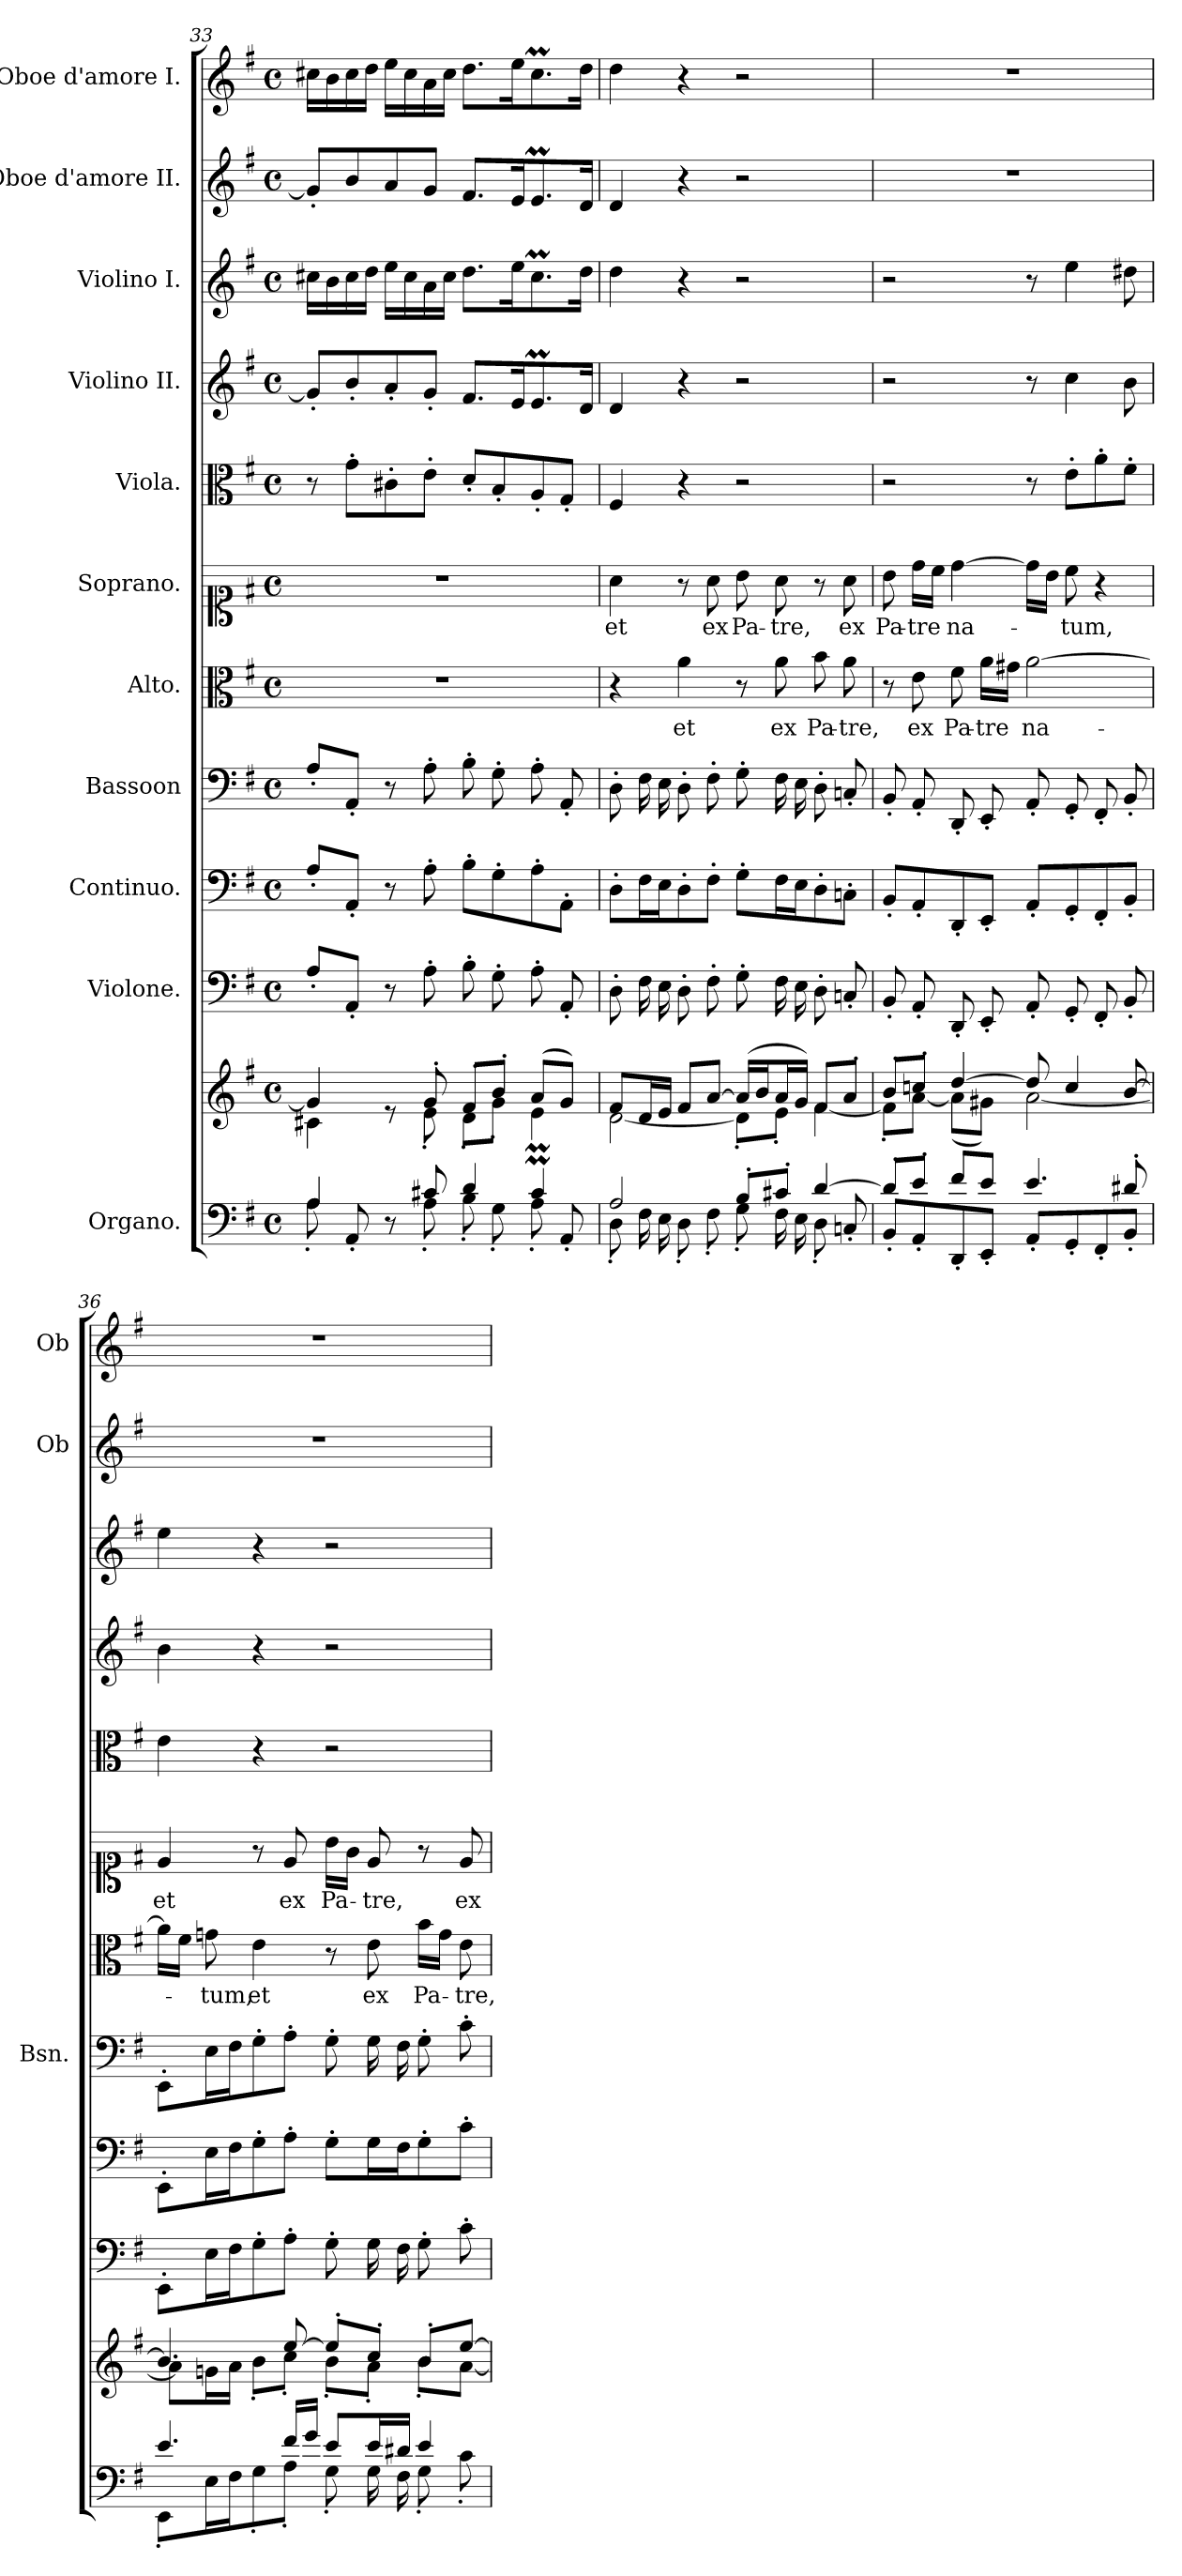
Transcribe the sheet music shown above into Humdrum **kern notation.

**kern	**kern	**text	**kern	**kern	**kern	**kern	**text	**kern	**text	**kern	**dynam	**kern	**dynam	**kern	**dynam	**kern	**kern
*part11	*part11	*part11	*part10	*part9	*part8	*part7	*part7	*part6	*part6	*part5	*part5	*part4	*part4	*part3	*part3	*part2	*part1
*staff12	*staff11	*staff11	*staff10	*staff9	*staff8	*staff7	*staff7	*staff6	*staff6	*staff5	*staff5	*staff4	*staff4	*staff3	*staff3	*staff2	*staff1
*I"Organo.	*	*	*I"Violone.	*I"Continuo.	*I"Bassoon	*I"Alto.	*	*I"Soprano.	*	*I"Viola.	*	*I"Violino II.	*	*I"Violino I.	*	*I"Oboe d'amore II.	*I"Oboe d'amore I.
*	*	*	*	*	*I'Bsn.	*	*	*	*	*	*	*	*	*	*	*I'Ob	*I'Ob
*clefF4	*clefG2	*	*clefF4	*clefF4	*clefF4	*clefC3	*	*clefC1	*	*clefC3	*	*clefG2	*	*clefG2	*	*clefG2	*clefG2
*	*	*	*ITrd7c12	*	*	*	*	*	*	*	*	*	*	*	*	*	*
*k[f#]	*k[f#]	*	*k[f#]	*k[f#]	*k[f#]	*k[f#]	*	*k[f#]	*	*k[f#]	*	*k[f#]	*	*k[f#]	*	*k[f#]	*k[f#]
*M4/4	*M4/4	*	*M4/4	*M4/4	*M4/4	*M4/4	*	*M4/4	*	*M4/4	*	*M4/4	*	*M4/4	*	*M4/4	*M4/4
*met(c)	*met(c)	*	*met(c)	*met(c)	*met(c)	*met(c)	*	*met(c)	*	*met(c)	*	*met(c)	*	*met(c)	*	*met(c)	*met(c)
=33	=33	=33	=33	=33	=33	=33	=33	=33	=33	=33	=33	=33	=33	=33	=33	=33	=33
*^	*^	*	*	*	*	*	*	*	*	*	*	*	*	*	*	*	*
4A/	8A'\	4g/]	4c#X\	.	8AA'\L	8A'\L	8A'\L	1r	.	1r	.	8r	.	8g'/L]	.	16cc#X\LL	.	8g'/L]	16cc#X\LL
.	.	.	.	.	.	.	.	.	.	.	.	.	.	.	.	16b\	.	.	16b\
.	8AA'/	.	.	.	8AAA'/J	8AA'/J	8AA'/J	.	.	.	.	8g'\L	.	8b'/	.	16cc#\	.	8b/	16cc#\
.	.	.	.	.	.	.	.	.	.	.	.	.	.	.	.	16dd\JJ	.	.	16dd\JJ
8ryy	8r	8re	8ryy	.	8r	8r	8r	.	.	.	.	8c#X'\	.	8a'/	.	16ee\LL	.	8a/	16ee\LL
.	.	.	.	.	.	.	.	.	.	.	.	.	.	.	.	16cc#\	.	.	16cc#\
8c#X/	8A'\	8g'/	8e'\	.	8AA'\	8A'\	8A'\	.	.	.	.	8e'\J	.	8g'/J	.	16a\	.	8g/J	16a\
.	.	.	.	.	.	.	.	.	.	.	.	.	.	.	.	16cc#\JJ	.	.	16cc#\JJ
4d/	8B'\	8f#'/L	8d'\L	.	8BB'\	8B'\L	8B'\	.	.	.	.	8d'/L	.	8.f#/L	.	8.dd\L	.	8.f#/L	8.dd\L
.	8G'\	8b'/J	8g'\J	.	8GG'\	8G'\	8G'\	.	.	.	.	8B'/	.	.	.	.	.	.	.
.	.	.	.	.	.	.	.	.	.	.	.	.	.	16e/K	.	16ee\K	.	16e/K	16ee\K
4c#m/	8A'\	(8a/L	4eM\	.	8AA'\	8A'\	8A'\	.	.	.	.	8A'/	.	8.eM/	.	8.cc#m\	.	8.eM/	8.cc#m\
.	8AA'/	8g/J)	.	.	8AAA'/	8AA'\J	8AA'/	.	.	.	.	8G'/J	.	.	.	.	.	.	.
.	.	.	.	.	.	.	.	.	.	.	.	.	.	16d/Jk	.	16dd\Jk	.	16d/Jk	16dd\Jk
=34	=34	=34	=34	=34	=34	=34	=34	=34	=34	=34	=34	=34	=34	=34	=34	=34	=34	=34	=34
!	!	!	!	!	!	!	!	!	!	!	!LO:LY:b	!	!	!	!	!	!	!	!
2A/	8D'\	8f#/L	[2d\	.	8DD'\	8D'\L	8D'\	4r	.	4a\	et	4F#/	.	4d/	.	4dd\	.	4d/	4dd\
.	16F#\	16d/L	.	.	16FF#\	16F#\L	16F#\	.	.	.	.	.	.	.	.	.	.	.	.
.	16E\	16e/JJ	.	.	16EE\	16E\J	16E\	.	.	.	.	.	.	.	.	.	.	.	.
!	!	!	!	!	!	!	!	!	!LO:LY:b	!	!	!	!	!	!	!	!	!	!
.	8D'\	8f#/L	.	.	8DD'\	8D'\	8D'\	4a\	et	8r	.	4r	.	4r	.	4r	.	4r	4r
!	!	!	!	!	!	!	!	!	!	!	!LO:LY:b	!	!	!	!	!	!	!	!
.	8F#'\	[8a/J	.	.	8FF#'\	8F#'\J	8F#'\	.	.	8a\	ex	.	.	.	.	.	.	.	.
!	!	!	!	!	!	!	!	!	!	!	!LO:LY:b	!	!	!	!	!	!	!	!
8B'/L	8G'\	(16a/LL]	8d'\L]	.	8GG'\	8G'\L	8G'\	8r	.	8b\	Pa-	2r	.	2r	.	2r	.	2r	2r
.	.	16b/J	.	.	.	.	.	.	.	.	.	.	.	.	.	.	.	.	.
!	!	!	!	!	!	!	!	!	!LO:LY:b	!	!LO:LY:b	!	!	!	!	!	!	!	!
8c#X'/J	16F#\	16a/L	8e'\J	.	16FF#\	16F#\L	16F#\	8a\	ex	8a\	-tre,	.	.	.	.	.	.	.	.
.	16E\	16g/JJ)	.	.	16EE\	16E\J	16E\	.	.	.	.	.	.	.	.	.	.	.	.
!	!	!	!	!	!	!	!	!	!LO:LY:b	!	!	!	!	!	!	!	!	!	!
[4d/	8D'\	8f#/L	[4f#\	.	8DD'\	8D'\	8D'\	8b\	Pa-	8r	.	.	.	.	.	.	.	.	.
!	!	!	!	!	!	!	!	!	!LO:LY:b	!	!LO:LY:b	!	!	!	!	!	!	!	!
.	8Cn'/	8a'/J	.	.	8CCn'/	8Cn'\J	8Cn'/	8a\	-tre,	8a\	ex	.	.	.	.	.	.	.	.
=35	=35	=35	=35	=35	=35	=35	=35	=35	=35	=35	=35	=35	=35	=35	=35	=35	=35	=35	=35
!	!	!	!	!	!	!	!	!	!	!	!LO:LY:b	!	!	!	!	!	!	!	!
8d'/L]	8BB'/L	8b'/L	8f#'\L]	.	8BBB'/	8BB'/L	8BB'/	8r	.	8b\	Pa-	2r	.	2r	.	2r	.	1r	1r
!	!	!	!	!	!	!	!	!	!LO:LY:b	!	!LO:LY:b	!	!	!	!	!	!	!	!
8e'/J	8AA'/	8ccn'/J	[8a\J	.	8AAA'/	8AA'/	8AA'/	8e\	ex	16dd\LL	-tre	.	.	.	.	.	.	.	.
.	.	.	.	.	.	.	.	.	.	16cc\JJ	.	.	.	.	.	.	.	.	.
!	!	!	!	!	!	!	!	!	!LO:LY:b	!	!LO:LY:b	!	!	!	!	!	!	!	!
8f#/L	8DD'/	[4dd/	(8a\L]	.	8DDD'/	8DD'/	8DD'/	8f#\	Pa-	[4dd\	na-	.	.	.	.	.	.	.	.
!	!	!	!	!	!	!	!	!	!LO:LY:b	!	!	!	!	!	!	!	!	!	!
8e/J	8EE'/J	.	8g#X\J)	.	8EEE'/	8EE'/J	8EE'/	16a\LL	-tre	.	.	.	.	.	.	.	.	.	.
.	.	.	.	.	.	.	.	16g#X\JJ	.	.	.	.	.	.	.	.	.	.	.
!	!	!	!	!	!	!	!	!	!LO:LY:b	!	!	!	!	!	!	!	!	!	!
4.e/	8AA'/L	8dd/]	[2a\	.	8AAA'/	8AA'/L	8AA'/	[2a\	na-	16dd\LL]	.	8r	.	8r	.	8r	.	.	.
.	.	.	.	.	.	.	.	.	.	16b\JJ	.	.	.	.	.	.	.	.	.
!	!	!	!	!	!	!	!	!	!	!	!LO:LY:b	!	!LO:DY:b	!	!LO:DY:b	!	!LO:DY:b	!	!
.	8GG'/	4cc/	.	.	8GGG'/	8GG'/	8GG'/	.	.	8cc\	-tum,	8e'\L	other-dynamics	4cc\	other-dynamics	4ee\	other-dynamics	.	.
.	8FF#'/	.	.	.	8FFF#'/	8FF#'/	8FF#'/	.	.	4r	.	8a'\	.	.	.	.	.	.	.
8d#X'/	8BB'/J	[8b/	.	.	8BBB'/	8BB'/J	8BB'/	.	.	.	.	8f#'\J	.	8b\	.	8dd#X\	.	.	.
!!LO:PB:g=z
=36	=36	=36	=36	=36	=36	=36	=36	=36	=36	=36	=36	=36	=36	=36	=36	=36	=36	=36	=36
!	!	!	!	!	!	!	!	!	!	!	!LO:LY:b	!	!	!	!	!	!	!	!
4.e/	8EE'/L	4.b/]	8a\L]	.	8EEE'/L	8EE'\L	8EE'/L	16a\LL]	.	4e/	et	4e\	.	4b\	.	4ee\	.	1r	1r
.	.	.	.	.	.	.	.	16f#\JJ	.	.	.	.	.	.	.	.	.	.	.
!	!	!	!	!	!	!	!	!	!LO:LY:b	!	!	!	!	!	!	!	!	!	!
.	16E\L	.	16gn\L	.	16EE\L	16E\L	16E\L	8gn\	tum,	.	.	.	.	.	.	.	.	.	.
.	16F#\J	.	16a\JJ	.	16FF#\J	16F#\J	16F#\J	.	.	.	.	.	.	.	.	.	.	.	.
!	!	!	!	!	!	!	!	!	!LO:LY:b	!	!	!	!	!	!	!	!	!	!
.	8G'\	.	8b'\L	.	8GG'\	8G'\	8G'\	4e\	et	8r	.	4r	.	4r	.	4r	.	.	.
!	!	!	!	!	!	!	!	!	!	!	!LO:LY:b	!	!	!	!	!	!	!	!
16f#/LL	8A'\J	[8ee/	8cc'\J	.	8AA'\J	8A'\J	8A'\J	.	.	8e/	ex	.	.	.	.	.	.	.	.
16g/JJ	.	.	.	.	.	.	.	.	.	.	.	.	.	.	.	.	.	.	.
!	!	!	!	!	!	!	!	!	!	!	!LO:LY:b	!	!	!	!	!	!	!	!
8e/L	8G'\	8ee'/L]	8b'\L	.	8GG'\	8G'\L	8G'\	8r	.	16b\LL	Pa-	2r	.	2r	.	2r	.	.	.
.	.	.	.	.	.	.	.	.	.	16g\JJ	.	.	.	.	.	.	.	.	.
!	!	!	!	!	!	!	!	!	!LO:LY:b	!	!LO:LY:b	!	!	!	!	!	!	!	!
16e/L	16G\	8cc'/J	8a'\J	.	16GG\	16G\L	16G\	8e\	ex	8e/	-tre,	.	.	.	.	.	.	.	.
16d#X/JJ	16F#\	.	.	.	16FF#\	16F#\J	16F#\	.	.	.	.	.	.	.	.	.	.	.	.
!	!	!	!	!	!	!	!	!	!LO:LY:b	!	!	!	!	!	!	!	!	!	!
4e/	8G'\	8b'/L	8b'\L	.	8GG'\	8G'\	8G'\	16b\LL	Pa-	8r	.	.	.	.	.	.	.	.	.
.	.	.	.	.	.	.	.	16g\JJ	.	.	.	.	.	.	.	.	.	.	.
!	!	!	!	!	!	!	!	!	!LO:LY:b	!	!LO:LY:b	!	!	!	!	!	!	!	!
.	8c'\	[8ee/J	[8a\J	.	8C'\	8c'\J	8c'\	8e\	-tre,	8e/	ex	.	.	.	.	.	.	.	.
*v	*v	*	*	*	*	*	*	*	*	*	*	*	*	*	*	*	*	*	*
*	*v	*v	*	*	*	*	*	*	*	*	*	*	*	*	*	*	*	*
=	=	=	=	=	=	=	=	=	=	=	=	=	=	=	=	=	=
*-	*-	*-	*-	*-	*-	*-	*-	*-	*-	*-	*-	*-	*-	*-	*-	*-	*-
